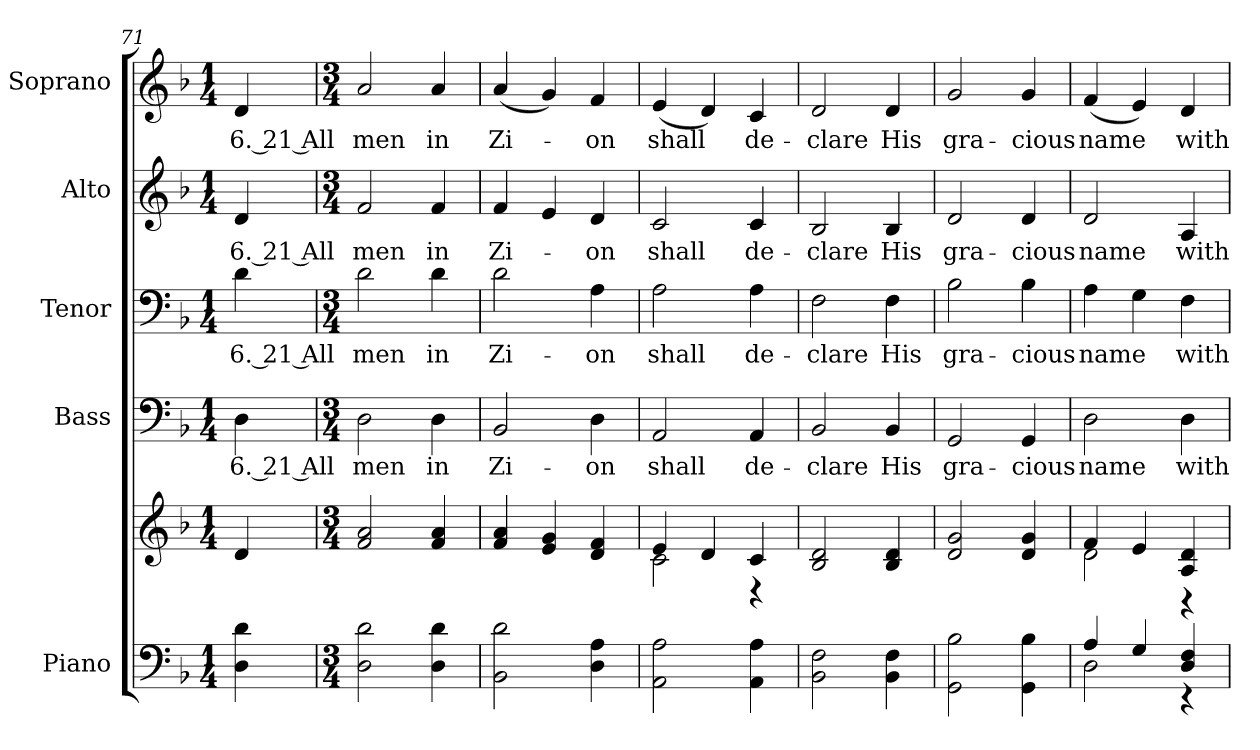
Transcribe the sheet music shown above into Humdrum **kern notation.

**kern	**kern	**kern	**text	**kern	**text	**kern	**text	**kern	**text
*part5	*part5	*part4	*part4	*part3	*part3	*part2	*part2	*part1	*part1
*staff6	*staff5	*staff4	*staff4	*staff3	*staff3	*staff2	*staff2	*staff1	*staff1
*I"Piano	*	*I"Bass	*	*I"Tenor	*	*I"Alto	*	*I"Soprano	*
*I'Pno.	*	*I'B.	*	*I'T.	*	*I'A.	*	*I'S.	*
*clefF4	*clefG2	*clefF4	*	*clefF4	*	*clefG2	*	*clefG2	*
*k[b-]	*k[b-]	*k[b-]	*	*k[b-]	*	*k[b-]	*	*k[b-]	*
*F:	*F:	*F:	*	*F:	*	*F:	*	*F:	*
*M1/4	*M1/4	*M1/4	*	*M1/4	*	*M1/4	*	*M1/4	*
=71	=71	=71	=71	=71	=71	=71	=71	=71	=71
!	!	!	!LO:LY:b:color=#000000	!	!	!	!	!	!
!	!	!	!	!	!LO:LY:b:color=#000000	!	!	!	!
!	!	!	!	!	!	!	!LO:LY:b:color=#000000	!	!
!	!	!	!	!	!	!	!	!	!LO:LY:b:color=#000000
4Di\ 4di	4di/	4Di\	6. 21 All	4di\	6. 21 All	4di/	6. 21 All	4di/	6. 21 All
!!LO:PB:g=z
=72	=72	=72	=72	=72	=72	=72	=72	=72	=72
*M3/4	*M3/4	*M3/4	*	*M3/4	*	*M3/4	*	*M3/4	*
!	!	!	!LO:LY:b:color=#000000	!	!	!	!	!	!
!	!	!	!	!	!LO:LY:b:color=#000000	!	!	!	!
!	!	!	!	!	!	!	!LO:LY:b:color=#000000	!	!
!	!	!	!	!	!	!	!	!	!LO:LY:b:color=#000000
2Di\ 2di	2fi/ 2ai	2Di\	men	2di\	men	2fi/	men	2ai/	men
!	!	!	!LO:LY:b:color=#000000	!	!	!	!	!	!
!	!	!	!	!	!LO:LY:b:color=#000000	!	!	!	!
!	!	!	!	!	!	!	!LO:LY:b:color=#000000	!	!
!	!	!	!	!	!	!	!	!	!LO:LY:b:color=#000000
4Di\ 4di	4fi/ 4ai	4Di\	in	4di\	in	4fi/	in	4ai/	in
=73	=73	=73	=73	=73	=73	=73	=73	=73	=73
!	!	!	!LO:LY:b:color=#000000	!	!	!	!	!	!
!	!	!	!	!	!LO:LY:b:color=#000000	!	!	!	!
!	!	!	!	!	!	!	!LO:LY:b:color=#000000	!	!
!	!	!	!	!	!	!	!	!	!LO:LY:b:color=#000000
2BB-i\ 2di	4fi/ 4ai	2BB-i/	Zi-	2di\	Zi-	4fi/	Zi-	(4ai/	Zi-
.	4ei/ 4gi	.	.	.	.	4ei/	.	4gi/)	.
!	!	!	!LO:LY:b:color=#000000	!	!	!	!	!	!
!	!	!	!	!	!LO:LY:b:color=#000000	!	!	!	!
!	!	!	!	!	!	!	!LO:LY:b:color=#000000	!	!
!	!	!	!	!	!	!	!	!	!LO:LY:b:color=#000000
4Di\ 4Ai	4di/ 4fi	4Di\	-on	4Ai\	-on	4di/	-on	4fi/	-on
=74	=74	=74	=74	=74	=74	=74	=74	=74	=74
*	*^	*	*	*	*	*	*	*	*
!	!	!	!	!LO:LY:b:color=#000000	!	!	!	!	!	!
!	!	!	!	!	!	!LO:LY:b:color=#000000	!	!	!	!
!	!	!	!	!	!	!	!	!LO:LY:b:color=#000000	!	!
!	!	!	!	!	!	!	!	!	!	!LO:LY:b:color=#000000
2AAi\ 2Ai	4ei/	2ci\	2AAi/	shall	2Ai\	shall	2ci/	shall	(4ei/	shall
.	4di/	.	.	.	.	.	.	.	4di/)	.
!	!	!	!	!LO:LY:b:color=#000000	!	!	!	!	!	!
!	!	!	!	!	!	!LO:LY:b:color=#000000	!	!	!	!
!	!	!	!	!	!	!	!	!LO:LY:b:color=#000000	!	!
!	!	!	!	!	!	!	!	!	!	!LO:LY:b:color=#000000
4AAi\ 4Ai	4ci/	4r	4AAi/	de-	4Ai\	de-	4ci/	de-	4ci/	de-
*	*v	*v	*	*	*	*	*	*	*	*
=75	=75	=75	=75	=75	=75	=75	=75	=75	=75
*	*^	*	*	*	*	*	*	*	*
!	!	!	!	!LO:LY:b:color=#000000	!	!	!	!	!	!
*	*v	*v	*	*	*	*	*	*	*	*
*	*^	*	*	*	*	*	*	*	*
!	!	!	!	!	!	!LO:LY:b:color=#000000	!	!	!	!
*	*v	*v	*	*	*	*	*	*	*	*
*	*^	*	*	*	*	*	*	*	*
!	!	!	!	!	!	!	!	!LO:LY:b:color=#000000	!	!
*	*v	*v	*	*	*	*	*	*	*	*
*	*^	*	*	*	*	*	*	*	*
!	!	!	!	!	!	!	!	!	!	!LO:LY:b:color=#000000
*	*v	*v	*	*	*	*	*	*	*	*
2BB-i\ 2Fi	2B-i/ 2di	2BB-i/	-clare	2Fi\	-clare	2B-i/	-clare	2di/	-clare
!	!	!	!LO:LY:b:color=#000000	!	!	!	!	!	!
!	!	!	!	!	!LO:LY:b:color=#000000	!	!	!	!
!	!	!	!	!	!	!	!LO:LY:b:color=#000000	!	!
!	!	!	!	!	!	!	!	!	!LO:LY:b:color=#000000
4BB-i\ 4Fi	4B-i/ 4di	4BB-i/	His	4Fi\	His	4B-i/	His	4di/	His
=76	=76	=76	=76	=76	=76	=76	=76	=76	=76
!	!	!	!LO:LY:b:color=#000000	!	!	!	!	!	!
!	!	!	!	!	!LO:LY:b:color=#000000	!	!	!	!
!	!	!	!	!	!	!	!LO:LY:b:color=#000000	!	!
!	!	!	!	!	!	!	!	!	!LO:LY:b:color=#000000
2GGi\ 2B-i	2di/ 2gi	2GGi/	gra-	2B-i\	gra-	2di/	gra-	2gi/	gra-
!	!	!	!LO:LY:b:color=#000000	!	!	!	!	!	!
!	!	!	!	!	!LO:LY:b:color=#000000	!	!	!	!
!	!	!	!	!	!	!	!LO:LY:b:color=#000000	!	!
!	!	!	!	!	!	!	!	!	!LO:LY:b:color=#000000
4GGi\ 4B-i	4di/ 4gi	4GGi/	-cious	4B-i\	-cious	4di/	-cious	4gi/	-cious
=77	=77	=77	=77	=77	=77	=77	=77	=77	=77
*^	*^	*	*	*	*	*	*	*	*
!	!	!	!	!	!LO:LY:b:color=#000000	!	!	!	!	!	!
!	!	!	!	!	!	!	!LO:LY:b:color=#000000	!	!	!	!
!	!	!	!	!	!	!	!	!	!LO:LY:b:color=#000000	!	!
!	!	!	!	!	!	!	!	!	!	!	!LO:LY:b:color=#000000
4Ai/	2Di\	4fi/	2di\	2Di\	name	4Ai\	name	2di/	name	(4fi/	name
4Gi/	.	4ei/	.	.	.	4Gi\	.	.	.	4ei/)	.
!	!	!	!	!	!LO:LY:b:color=#000000	!	!	!	!	!	!
!	!	!	!	!	!	!	!LO:LY:b:color=#000000	!	!	!	!
!	!	!	!	!	!	!	!	!	!LO:LY:b:color=#000000	!	!
!	!	!	!	!	!	!	!	!	!	!	!LO:LY:b:color=#000000
4Di/ 4Fi	4r	4Ai/ 4di	4r	4Di\	with	4Fi\	with	4Ai/	with	4di/	with
*v	*v	*	*	*	*	*	*	*	*	*	*
*	*v	*v	*	*	*	*	*	*	*	*
=	=	=	=	=	=	=	=	=	=
*-	*-	*-	*-	*-	*-	*-	*-	*-	*-
